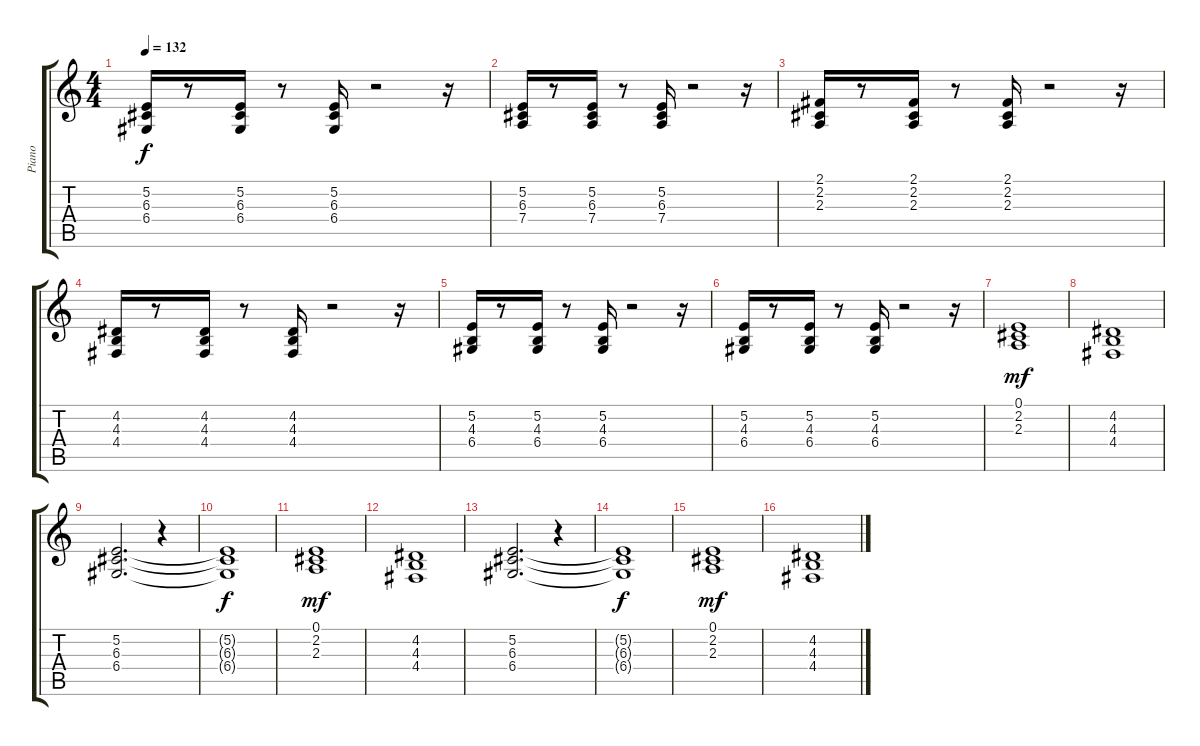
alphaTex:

\track ("Piano" "Piano") {instrument brightacousticpiano}
\staff {score tabs}
\tuning (E4 B3 G3 D3 A2 E2) {hide}
\ts (4 4)
\tempo 132
\clef g2
\ks c
(5.2 6.3 6.4).16{dy f} r.8 (5.2 6.3 6.4).16 r.8 (5.2 6.3 6.4).16 r.2 r.16 |
(5.2 6.3 7.4).16 r.8 (5.2 6.3 7.4).16 r.8 (5.2 6.3 7.4).16 r.2 r.16 |
(2.1 2.2 2.3).16 r.8 (2.1 2.2 2.3).16 r.8 (2.1 2.2 2.3).16 r.2 r.16 |
(4.2 4.3 4.4).16 r.8 (4.2 4.3 4.4).16 r.8 (4.2 4.3 4.4).16 r.2 r.16 |
(5.2 4.3 6.4).16 r.8 (5.2 4.3 6.4).16 r.8 (5.2 4.3 6.4).16 r.2 r.16 |
(5.2 4.3 6.4).16 r.8 (5.2 4.3 6.4).16 r.8 (5.2 4.3 6.4).16 r.2 r.16 |
(0.1 2.2 2.3).1{dy mf} |
(4.2 4.3 4.4).1 |
(5.2 6.3 6.4).2{d} r.4 |
(5.2{t} 6.3{t} 6.4{t}).1{dy f} |
(0.1 2.2 2.3).1{dy mf} |
(4.2 4.3 4.4).1 |
(5.2 6.3 6.4).2{d} r.4 |
(5.2{t} 6.3{t} 6.4{t}).1{dy f} |
(0.1 2.2 2.3).1{dy mf} |
(4.2 4.3 4.4).1
